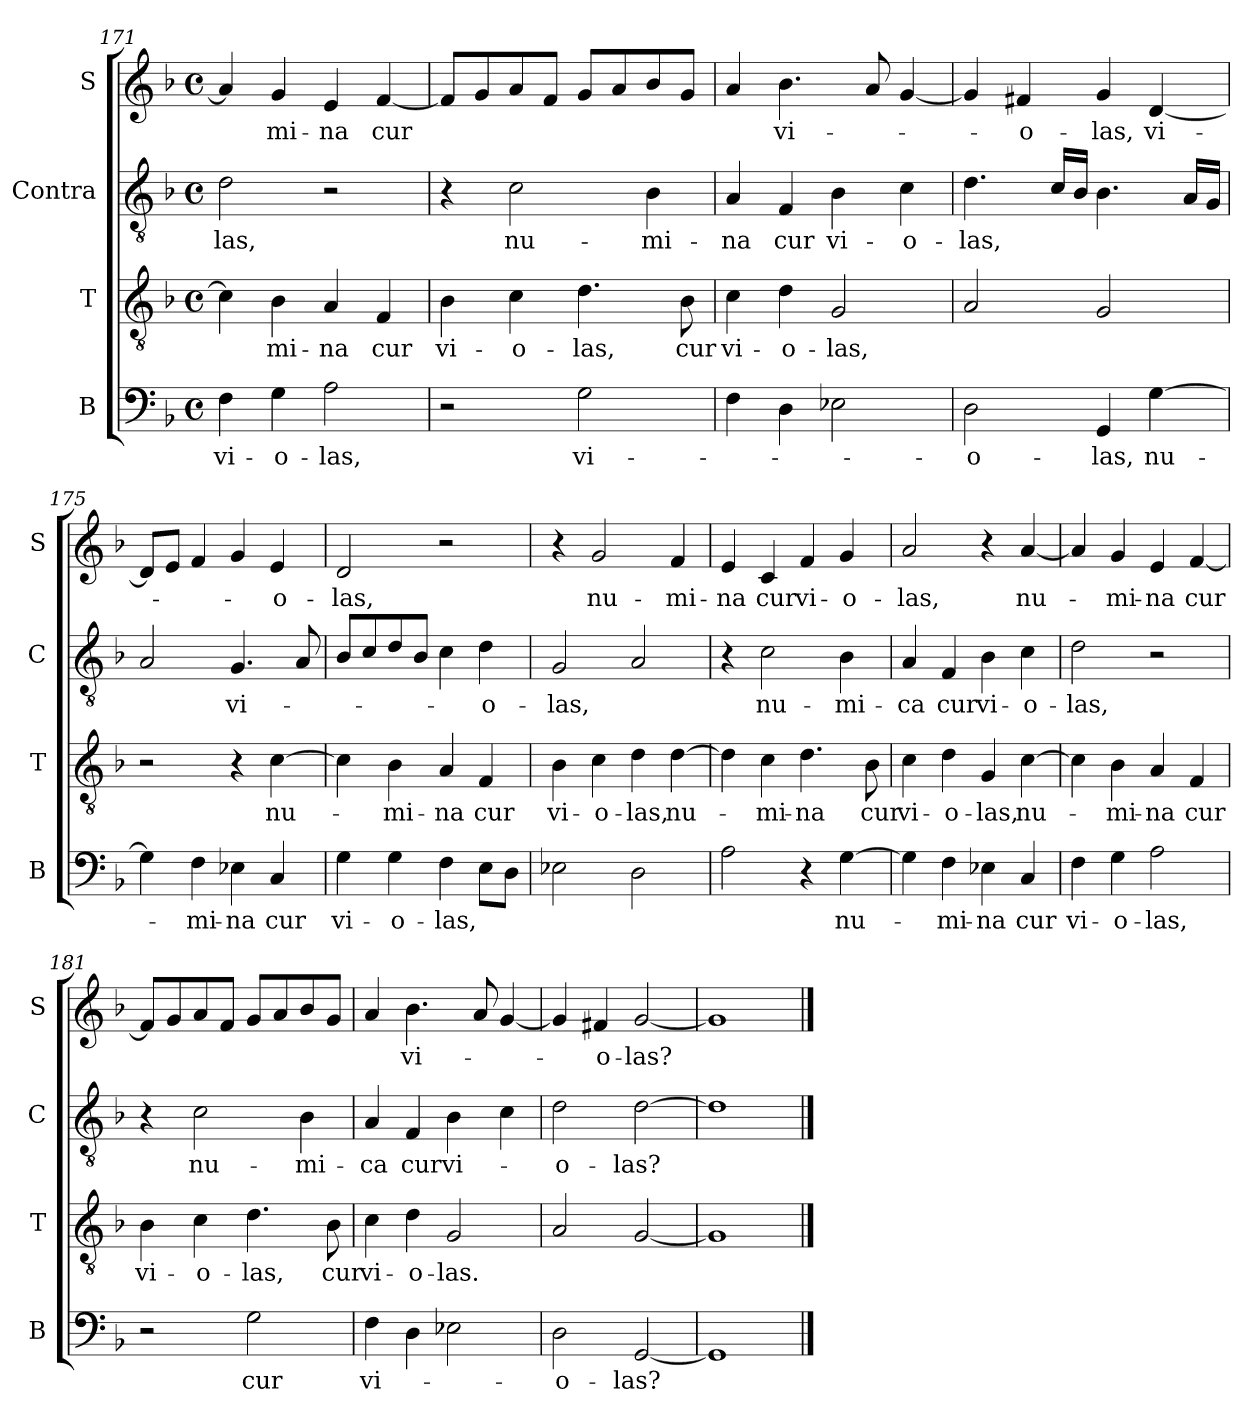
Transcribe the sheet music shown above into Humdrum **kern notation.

**kern	**text	**kern	**text	**kern	**text	**kern	**text
*part4	*part4	*part3	*part3	*part2	*part2	*part1	*part1
*staff4	*staff4	*staff3	*staff3	*staff2	*staff2	*staff1	*staff1
*I"B	*	*I"T	*	*I"Contra	*	*I"S	*
*I'B	*	*I'T	*	*I'C	*	*I'S	*
*clefF4	*	*clefGv2	*	*clefGv2	*	*clefG2	*
*k[b-]	*	*k[b-]	*	*k[b-]	*	*k[b-]	*
*M4/4	*	*M4/4	*	*M4/4	*	*M4/4	*
*met(c)	*	*met(c)	*	*met(c)	*	*met(c)	*
=171	=171	=171	=171	=171	=171	=171	=171
4F\	vi-	4c\]	.	2d\	-las,	4a/]	.
4G\	-o-	4B-\	-mi-	.	.	4g/	-mi-
2A\	-las,	4A/	-na	2r	.	4e/	-na
.	.	4F/	cur	.	.	[4f/	cur
=172	=172	=172	=172	=172	=172	=172	=172
2r	.	4B-\	vi-	4r	.	8f/L]	.
.	.	.	.	.	.	8g/	.
.	.	4c\	-o-	2c\	nu-	8a/	.
.	.	.	.	.	.	8f/J	.
2G\	vi-	4.d\	-las,	.	.	8g/L	.
.	.	.	.	.	.	8a/	.
.	.	.	.	4B-\	-mi-	8b-/	.
.	.	8B-\	cur	.	.	8g/J	.
=173	=173	=173	=173	=173	=173	=173	=173
4F\	.	4c\	vi-	4A/	-na	4a/	.
4D\	.	4d\	o-	4F/	cur	4.b-\	vi-
2E-X\	.	2G/	-las,	4B-\	vi-	.	.
.	.	.	.	.	.	8a/	.
.	.	.	.	4c\	-o-	[4g/	.
=174	=174	=174	=174	=174	=174	=174	=174
2D\	-o-	2A/	.	4.d\	-las,	4g/]	.
.	.	.	.	.	.	4f#X/	-o-
.	.	.	.	16c/LL	.	.	.
.	.	.	.	16B-/JJ	.	.	.
4GG/	-las,	2G/	.	4.B-\	.	4g/	-las,
[4G\	nu-	.	.	.	.	[4d/	vi-
.	.	.	.	16A/LL	.	.	.
.	.	.	.	16G/JJ	.	.	.
=175	=175	=175	=175	=175	=175	=175	=175
4G\]	.	2r	.	2A/	.	8d/L]	.
.	.	.	.	.	.	8e/J	.
4F\	-mi-	.	.	.	.	4f/	.
4E-X\	-na	4r	.	4.G/	vi-	4g/	.
4C/	cur	[4c\	nu-	.	.	4e/	-o-
.	.	.	.	8A/	.	.	.
=176	=176	=176	=176	=176	=176	=176	=176
4G\	vi-	4c\]	.	8B-/L	.	2d/	-las,
.	.	.	.	8c/	.	.	.
4G\	-o-	4B-\	-mi-	8d/	.	.	.
.	.	.	.	8B-/J	.	.	.
4F\	-las,	4A/	-na	4c\	.	2r	.
8E\L	.	4F/	cur	4d\	-o-	.	.
8D\J	.	.	.	.	.	.	.
=177	=177	=177	=177	=177	=177	=177	=177
2E-X\	.	4B-\	vi-	2G/	-las,	4r	.
.	.	4c\	-o-	.	.	2g/	nu-
2D\	.	4d\	-las,	2A/	.	.	.
.	.	[4d\	nu-	.	.	4f/	-mi-
=178	=178	=178	=178	=178	=178	=178	=178
2A\	.	4d\]	.	4r	.	4e/	-na
.	.	4c\	-mi-	2c\	nu-	4c/	cur
4r	.	4.d\	-na	.	.	4f/	vi-
[4G\	nu-	.	.	4B-\	-mi-	4g/	-o-
.	.	8B-\	cur	.	.	.	.
=179	=179	=179	=179	=179	=179	=179	=179
4G\]	.	4c\	vi-	4A/	-ca	2a/	-las,
4F\	-mi-	4d\	-o-	4F/	cur	.	.
4E-X\	-na	4G/	-las,	4B-\	vi-	4r	.
4C/	cur	[4c\	nu-	4c\	-o-	[4a/	nu-
=180	=180	=180	=180	=180	=180	=180	=180
4F\	vi-	4c\]	.	2d\	-las,	4a/]	.
4G\	-o-	4B-\	-mi-	.	.	4g/	-mi-
2A\	-las,	4A/	-na	2r	.	4e/	-na
.	.	4F/	cur	.	.	[4f/	cur
=181	=181	=181	=181	=181	=181	=181	=181
2r	.	4B-\	vi-	4r	.	8f/L]	.
.	.	.	.	.	.	8g/	.
.	.	4c\	-o-	2c\	nu-	8a/	.
.	.	.	.	.	.	8f/J	.
2G\	cur	4.d\	-las,	.	.	8g/L	.
.	.	.	.	.	.	8a/	.
.	.	.	.	4B-\	-mi-	8b-/	.
.	.	8B-\	cur	.	.	8g/J	.
=182	=182	=182	=182	=182	=182	=182	=182
4F\	vi-	4c\	vi-	4A/	-ca	4a/	.
4D\	.	4d\	-o-	4F/	cur	4.b-\	vi-
2E-X\	.	2G/	-las.	4B-\	vi-	.	.
.	.	.	.	.	.	8a/	.
.	.	.	.	4c\	.	[4g/	.
=183	=183	=183	=183	=183	=183	=183	=183
2D\	-o-	2A/	.	2d\	-o-	4g/]	.
.	.	.	.	.	.	4f#X/	-o-
[2GG/	-las?	[2G/	.	[2d\	-las?	[2g/	-las?
=184	=184	=184	=184	=184	=184	=184	=184
1GG]	.	1G]	.	1d]	.	1g]	.
==	==	==	==	==	==	==	==
*-	*-	*-	*-	*-	*-	*-	*-
